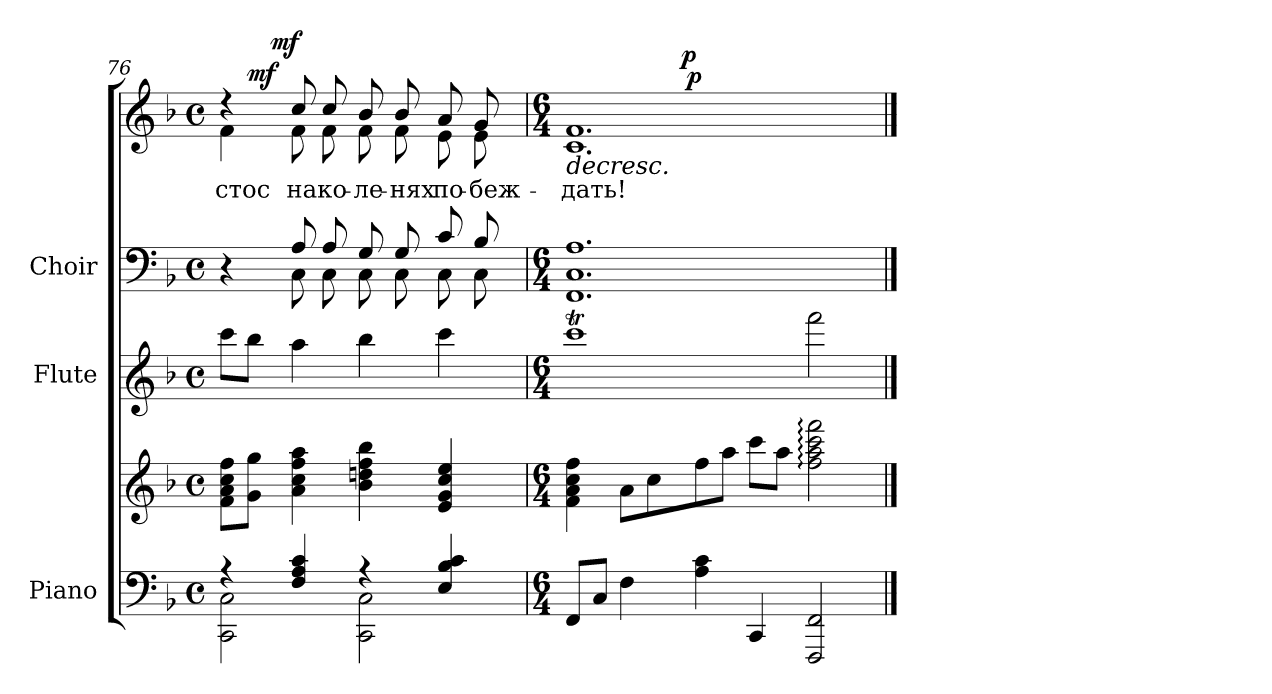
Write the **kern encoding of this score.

**kern	**kern	**kern	**kern	**kern	**text	**dynam
*part3	*part3	*part2	*part1	*part1	*part1	*part1
*staff5	*staff4	*staff3	*staff2	*staff1	*staff1	*staff1/2
*I"Piano	*	*I"Flute	*I"Choir	*	*	*
*I'Pno.	*	*I'Fl.	*I'Choir	*	*	*
*clefF4	*clefG2	*clefG2	*clefF4	*clefG2	*	*
*k[b-]	*k[b-]	*k[b-]	*k[b-]	*k[b-]	*	*
*d:	*d:	*d:	*d:	*d:	*	*
*M4/4	*M4/4	*M4/4	*M4/4	*M4/4	*	*
*met(c)	*met(c)	*met(c)	*met(c)	*met(c)	*	*
=76	=76	=76	=76	=76	=76	=76
*^	*	*	*^	*	*	*
!	!	!	!	!	!	!	!LO:LY:b:color=#000000	!
*	*	*	*	*	*^	*^	*	*
*	*	*	*	*	*	*	*	*^	*	*
4r	2CCi\ 2Ci	8fi\ 8ai 8cci 8ffiL	8ccci\L	4ryy	4r	8ryy	4r	4fi\	8ryy	-стос	.
.	.	8gi\ 8ggiJ	8bb-i\J	.	.	1024ryy	.	.	32ryy	.	.
.	.	.	.	.	.	2ryy	.	.	.	.	mf
.	.	.	.	.	.	.	.	.	64ryy	.	.
.	.	.	.	.	.	.	.	.	256.ryy	.	.
.	.	.	.	.	.	.	.	.	2ryy	.	mf
!	!	!	!	!	!	!	!	!	!	!LO:LY:b:color=#000000	!
4Fi/ 4Ai 4ci	.	4ai\ 4cci 4ffi 4aai	4aai\	8Ai/	8Ci\	.	8cci/	8fi\	.	на	.
!	!	!	!	!	!	!	!	!	!	!LO:LY:b:color=#000000	!
.	.	.	.	8Ai/	8Ci\	.	8cci/	8fi\	.	ко-	.
!	!	!	!	!	!	!	!	!	!	!LO:LY:b:color=#000000	!
4r	2CCi\ 2Ci	4b-i\ 4ddni 4ffi 4bb-i	4bb-i\	8Gi/	8Ci\	.	8b-i/	8fi\	.	-ле-	.
!	!	!	!	!	!	!	!	!	!	!LO:LY:b:color=#000000	!
.	.	.	.	8Gi/	8Ci\	.	8b-i/	8fi\	.	-нях	.
.	.	.	.	.	.	4ryy	.	.	.	.	.
.	.	.	.	.	.	.	.	.	4ryy	.	.
!	!	!	!	!	!	!	!	!	!	!LO:LY:b:color=#000000	!
4Ei/ 4B-i 4ci	.	4ei/ 4gi 4cci 4eei	4ccci\	8ci/	8Ci\	.	8ai/	8ei\	.	по-	.
!	!	!	!	!	!	!	!	!	!	!LO:LY:b:color=#000000	!
.	.	.	.	8B-i/	8Ci\	.	8gi/	8ei\	.	-беж-	.
.	.	.	.	.	.	16ryy	.	.	.	.	.
.	.	.	.	.	.	.	.	.	16ryy	.	.
.	.	.	.	.	.	32ryy	.	.	.	.	.
.	.	.	.	.	.	64ryy	.	.	.	.	.
.	.	.	.	.	.	128...ryy	.	.	.	.	.
.	.	.	.	.	.	.	.	.	128ryy	.	.
.	.	.	.	.	.	.	.	.	512ryy	.	.
*v	*v	*	*	*	*	*	*	*	*	*	*
=77	=77	=77	=77	=77	=77	=77	=77	=77	=77	=77
*M6/4	*M6/4	*M6/4	*M6/4	*	*	*M6/4	*	*	*	*
*^	*	*	*	*	*	*	*	*	*	*
!	!	!	!	!	!	!	!	!	!	!LO:LY:b:color=#000000	!LO:HP:b
!	!	!	!	!	!	!	!	!	!	!	!LO:HP:n=1:b
*v	*v	*	*	*	*	*	*	*	*	*	*
8FFi/L	4fi\ 4ai 4cci 4ffi	1cccTi	1.Ai	1.FFi 1.Ci	4ryy	1.fi	1.ci	4ryy	-дать!	> >
8Ci/J	.	.	.	.	.	.	.	.	.	.
4Fi\	8ai\L	.	.	.	8ryy	.	.	8ryy	.	.
.	8cci\	.	.	.	16ryy	.	.	16ryy	.	.
.	.	.	.	.	32ryy	.	.	32ryy	.	.
.	.	.	.	.	128ryy	.	.	256..ryy	.	.
.	.	.	.	.	.	.	.	1ryy	.	p
.	.	.	.	.	256ryy	.	.	.	.	.
.	.	.	.	.	1024ryy	.	.	.	.	.
.	.	.	.	.	1ryy	.	.	.	.	p
4Ai\ 4ci	8ffi\	.	.	.	.	.	.	.	.	.
.	8aai\J	.	.	.	.	.	.	.	.	.
4CCi/	8ccci\L	.	.	.	.	.	.	.	.	.
.	8aai\J	.	.	.	.	.	.	.	.	.
2FFFi/ 2FFi	2ffi\: 2aai: 2ccci: 2fffi:	2fffi\	.	.	.	.	.	.	.	.
.	.	.	.	.	.	.	.	64ryy	.	.
.	.	.	.	.	64ryy	.	.	.	.	.
.	.	.	.	.	.	.	.	128ryy	.	.
.	.	.	.	.	512.ryy	.	.	.	.	.
.	.	.	.	.	.	.	.	1024ryy	.	.
.	.	.	.	.	.	.	.	.	.	] ]
*	*	*	*v	*v	*v	*	*	*	*	*
*	*	*	*	*v	*v	*v	*	*
==	==	==	==	==	==	==
*-	*-	*-	*-	*-	*-	*-
